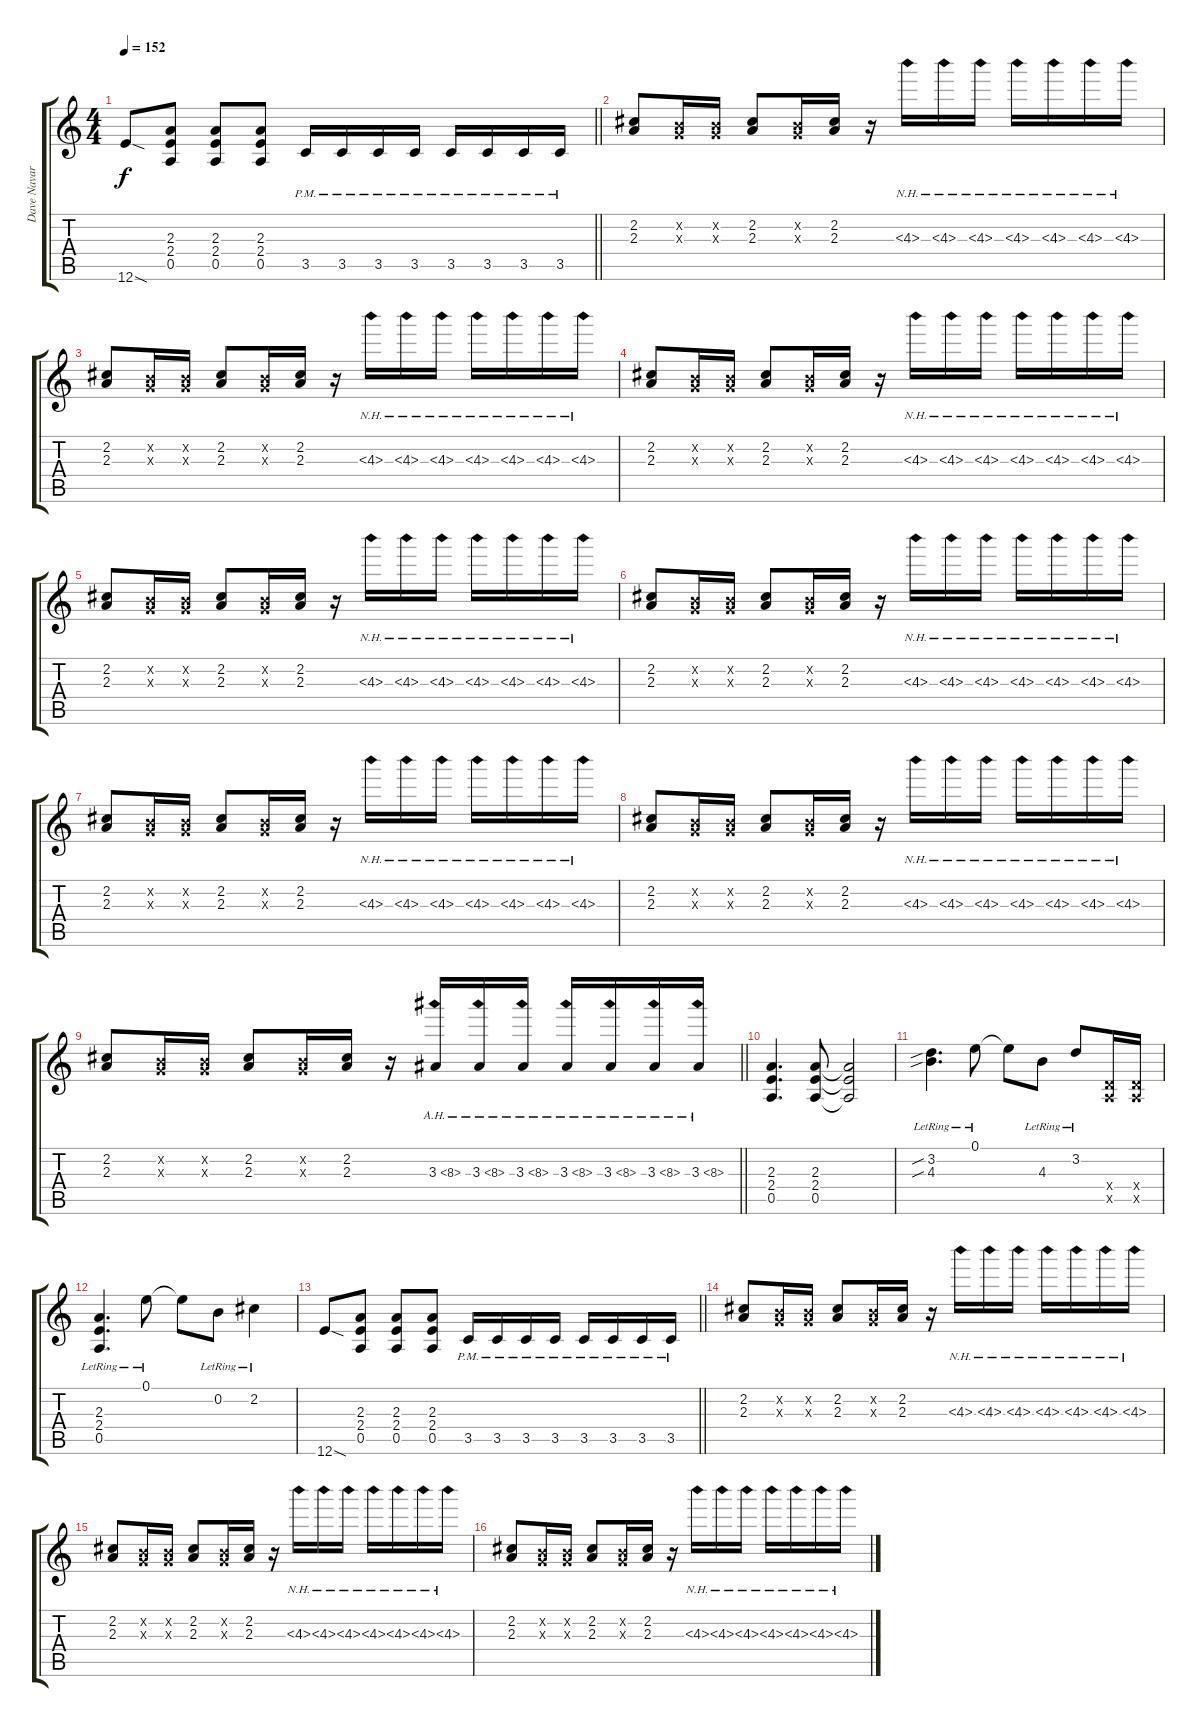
\track ("Dave Navarro (Guitar 1)" "Dave Navar") {instrument distortionguitar}
\staff {score tabs}
\tuning (E4 B3 G3 D3 A2 E2) {hide}
\ts (4 4)
\tempo 152
\clef g2
\barLineRight lightlight
\ks c
12.6{sod}.8{dy f} (2.3 2.4 0.5).8 (2.3 2.4 0.5).8 (2.3 2.4 0.5).8 3.5{pm}.16 3.5{pm}.16 3.5{pm}.16 3.5{pm}.16 3.5{pm}.16 3.5{pm}.16 3.5{pm}.16 3.5{pm}.16 |
(2.2 2.3).8 (0.2{x} 0.3{x}).16 (0.2{x} 0.3{x}).16 (2.2 2.3).8 (0.2{x} 0.3{x}).16 (2.2 2.3).16 r.16 4.3{nh}.16 4.3{nh}.16 4.3{nh}.16 4.3{nh}.16 4.3{nh}.16 4.3{nh}.16 4.3{nh}.16 |
(2.2 2.3).8 (0.2{x} 0.3{x}).16 (0.2{x} 0.3{x}).16 (2.2 2.3).8 (0.2{x} 0.3{x}).16 (2.2 2.3).16 r.16 4.3{nh}.16 4.3{nh}.16 4.3{nh}.16 4.3{nh}.16 4.3{nh}.16 4.3{nh}.16 4.3{nh}.16 |
(2.2 2.3).8 (0.2{x} 0.3{x}).16 (0.2{x} 0.3{x}).16 (2.2 2.3).8 (0.2{x} 0.3{x}).16 (2.2 2.3).16 r.16 4.3{nh}.16 4.3{nh}.16 4.3{nh}.16 4.3{nh}.16 4.3{nh}.16 4.3{nh}.16 4.3{nh}.16 |
(2.2 2.3).8 (0.2{x} 0.3{x}).16 (0.2{x} 0.3{x}).16 (2.2 2.3).8 (0.2{x} 0.3{x}).16 (2.2 2.3).16 r.16 4.3{nh}.16 4.3{nh}.16 4.3{nh}.16 4.3{nh}.16 4.3{nh}.16 4.3{nh}.16 4.3{nh}.16 |
(2.2 2.3).8 (0.2{x} 0.3{x}).16 (0.2{x} 0.3{x}).16 (2.2 2.3).8 (0.2{x} 0.3{x}).16 (2.2 2.3).16 r.16 4.3{nh}.16 4.3{nh}.16 4.3{nh}.16 4.3{nh}.16 4.3{nh}.16 4.3{nh}.16 4.3{nh}.16 |
(2.2 2.3).8 (0.2{x} 0.3{x}).16 (0.2{x} 0.3{x}).16 (2.2 2.3).8 (0.2{x} 0.3{x}).16 (2.2 2.3).16 r.16 4.3{nh}.16 4.3{nh}.16 4.3{nh}.16 4.3{nh}.16 4.3{nh}.16 4.3{nh}.16 4.3{nh}.16 |
(2.2 2.3).8 (0.2{x} 0.3{x}).16 (0.2{x} 0.3{x}).16 (2.2 2.3).8 (0.2{x} 0.3{x}).16 (2.2 2.3).16 r.16 4.3{nh}.16 4.3{nh}.16 4.3{nh}.16 4.3{nh}.16 4.3{nh}.16 4.3{nh}.16 4.3{nh}.16 |
\barLineRight lightlight
(2.2 2.3).8 (0.2{x} 0.3{x}).16 (0.2{x} 0.3{x}).16 (2.2 2.3).8 (0.2{x} 0.3{x}).16 (2.2 2.3).16 r.16 3.3{ah 5}.16 3.3{ah 5}.16 3.3{ah 5}.16 3.3{ah 5}.16 3.3{ah 5}.16 3.3{ah 5}.16 3.3{ah 5}.16 |
(2.3 2.4 0.5).4{d} (2.3 2.4 0.5).8 (2.3{t} 2.4{t} 0.5{t}).2 |
(3.2{sib lr} 4.3{sib lr}).4{d} 0.1{lr}.8 0.1{t}.8 4.3{lr}.8 3.2{lr}.8 (0.4{x} 0.5{x}).16 (0.4{x} 0.5{x}).16 |
(2.3{lr} 2.4{lr} 0.5{lr}).4{d} 0.1{lr}.8 0.1{t}.8 0.2{lr}.8 2.2{lr}.4 |
\barLineRight lightlight
12.6{sod}.8 (2.3 2.4 0.5).8 (2.3 2.4 0.5).8 (2.3 2.4 0.5).8 3.5{pm}.16 3.5{pm}.16 3.5{pm}.16 3.5{pm}.16 3.5{pm}.16 3.5{pm}.16 3.5{pm}.16 3.5{pm}.16 |
(2.2 2.3).8 (0.2{x} 0.3{x}).16 (0.2{x} 0.3{x}).16 (2.2 2.3).8 (0.2{x} 0.3{x}).16 (2.2 2.3).16 r.16 4.3{nh}.16 4.3{nh}.16 4.3{nh}.16 4.3{nh}.16 4.3{nh}.16 4.3{nh}.16 4.3{nh}.16 |
(2.2 2.3).8 (0.2{x} 0.3{x}).16 (0.2{x} 0.3{x}).16 (2.2 2.3).8 (0.2{x} 0.3{x}).16 (2.2 2.3).16 r.16 4.3{nh}.16 4.3{nh}.16 4.3{nh}.16 4.3{nh}.16 4.3{nh}.16 4.3{nh}.16 4.3{nh}.16 |
(2.2 2.3).8 (0.2{x} 0.3{x}).16 (0.2{x} 0.3{x}).16 (2.2 2.3).8 (0.2{x} 0.3{x}).16 (2.2 2.3).16 r.16 4.3{nh}.16 4.3{nh}.16 4.3{nh}.16 4.3{nh}.16 4.3{nh}.16 4.3{nh}.16 4.3{nh}.16
